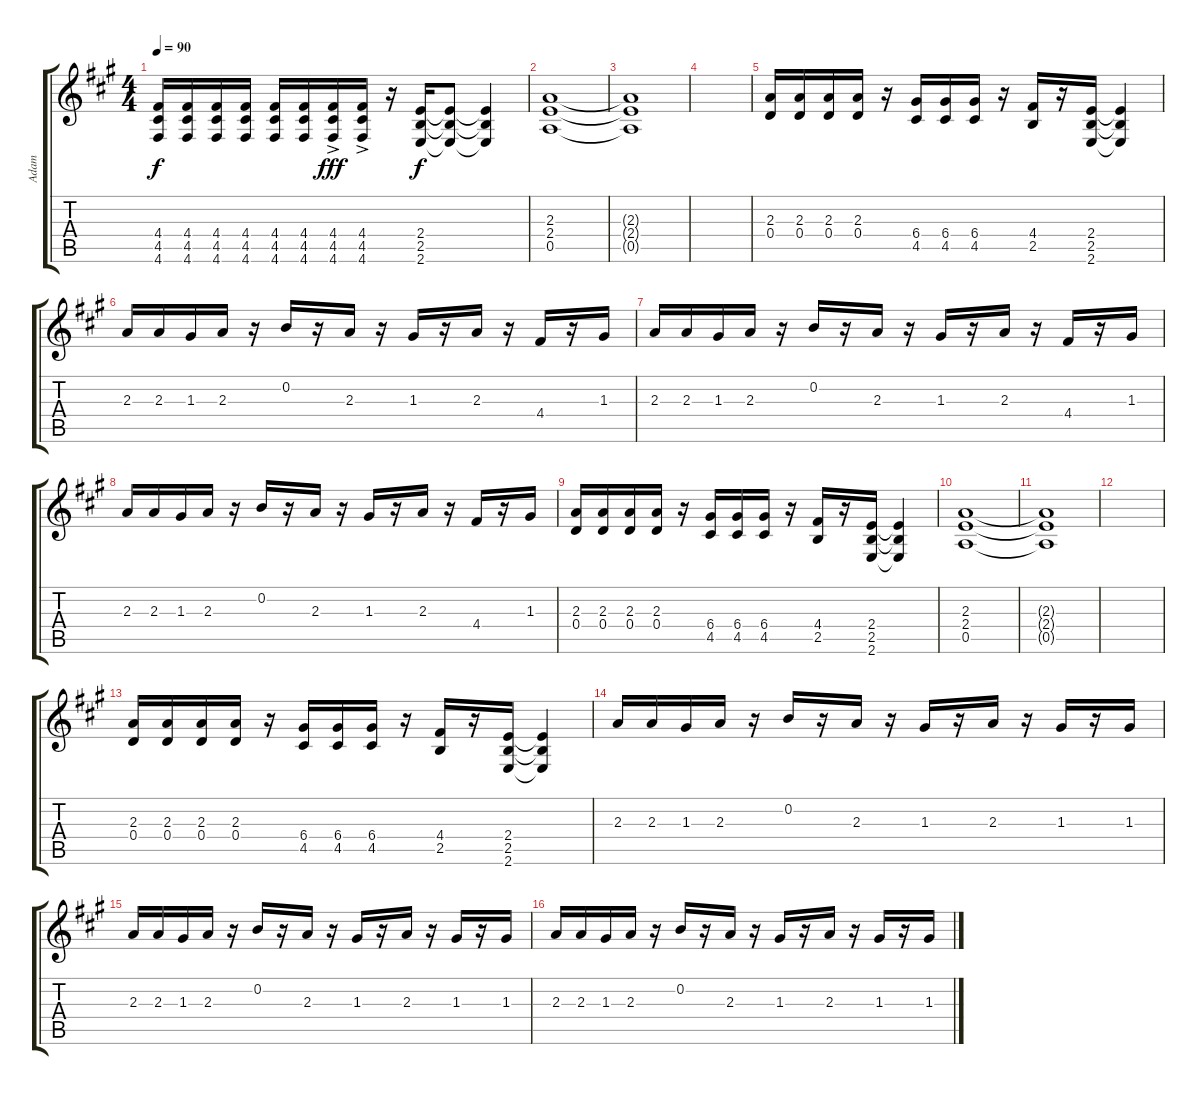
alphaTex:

\track ("Adam" "Adam") {instrument distortionguitar}
\staff {score tabs}
\tuning (E4 B3 G3 D3 A2 D2) {hide}
\ts (4 4)
\tempo 90
\clef g2
\ks a
(4.4 4.5 4.6).16{dy f instrument distortionguitar} (4.4 4.5 4.6).16 (4.4 4.5 4.6).16 (4.4 4.5 4.6).16 (4.4 4.5 4.6).16 (4.4 4.5 4.6).16 (4.4{ac} 4.5{ac} 4.6{ac}).16{dy fff} (4.4{ac} 4.5{ac} 4.6{ac}).16 r.16 (2.4 2.5 2.6).16{dy f} (2.4{t} 2.5{t} 2.6{t}).8 (2.4{t} 2.5{t} 2.6{t}).4 |
(2.3 2.4 0.5).1{volume 0} |
(2.3{t} 2.4{t} 0.5{t}).1 |
|
(2.3 0.4).16 (2.3 0.4).16 (2.3 0.4).16 (2.3 0.4).16 r.16 (6.4 4.5).16 (6.4 4.5).16 (6.4 4.5).16 r.16 (4.4 2.5).16 r.16 (2.4 2.5 2.6).16 (2.4{t} 2.5{t} 2.6{t}).4 |
2.3.16 2.3.16 1.3.16 2.3.16 r.16 0.2.16 r.16 2.3.16 r.16 1.3.16 r.16 2.3.16 r.16 4.4.16 r.16 1.3.16 |
2.3.16 2.3.16 1.3.16 2.3.16 r.16 0.2.16 r.16 2.3.16 r.16 1.3.16 r.16 2.3.16 r.16 4.4.16 r.16 1.3.16 |
2.3.16 2.3.16 1.3.16 2.3.16 r.16 0.2.16 r.16 2.3.16 r.16 1.3.16 r.16 2.3.16 r.16 4.4.16 r.16 1.3.16 |
(2.3 0.4).16 (2.3 0.4).16 (2.3 0.4).16 (2.3 0.4).16 r.16 (6.4 4.5).16 (6.4 4.5).16 (6.4 4.5).16 r.16 (4.4 2.5).16 r.16 (2.4 2.5 2.6).16 (2.4{t} 2.5{t} 2.6{t}).4 |
(2.3 2.4 0.5).1{volume 0} |
(2.3{t} 2.4{t} 0.5{t}).1 |
|
(2.3 0.4).16 (2.3 0.4).16 (2.3 0.4).16 (2.3 0.4).16 r.16 (6.4 4.5).16 (6.4 4.5).16 (6.4 4.5).16 r.16 (4.4 2.5).16 r.16 (2.4 2.5 2.6).16 (2.4{t} 2.5{t} 2.6{t}).4 |
2.3.16 2.3.16 1.3.16 2.3.16 r.16 0.2.16 r.16 2.3.16 r.16 1.3.16 r.16 2.3.16 r.16 1.3.16 r.16 1.3.16 |
2.3.16 2.3.16 1.3.16 2.3.16 r.16 0.2.16 r.16 2.3.16 r.16 1.3.16 r.16 2.3.16 r.16 1.3.16 r.16 1.3.16 |
2.3.16 2.3.16 1.3.16 2.3.16 r.16 0.2.16 r.16 2.3.16 r.16 1.3.16 r.16 2.3.16 r.16 1.3.16 r.16 1.3.16
